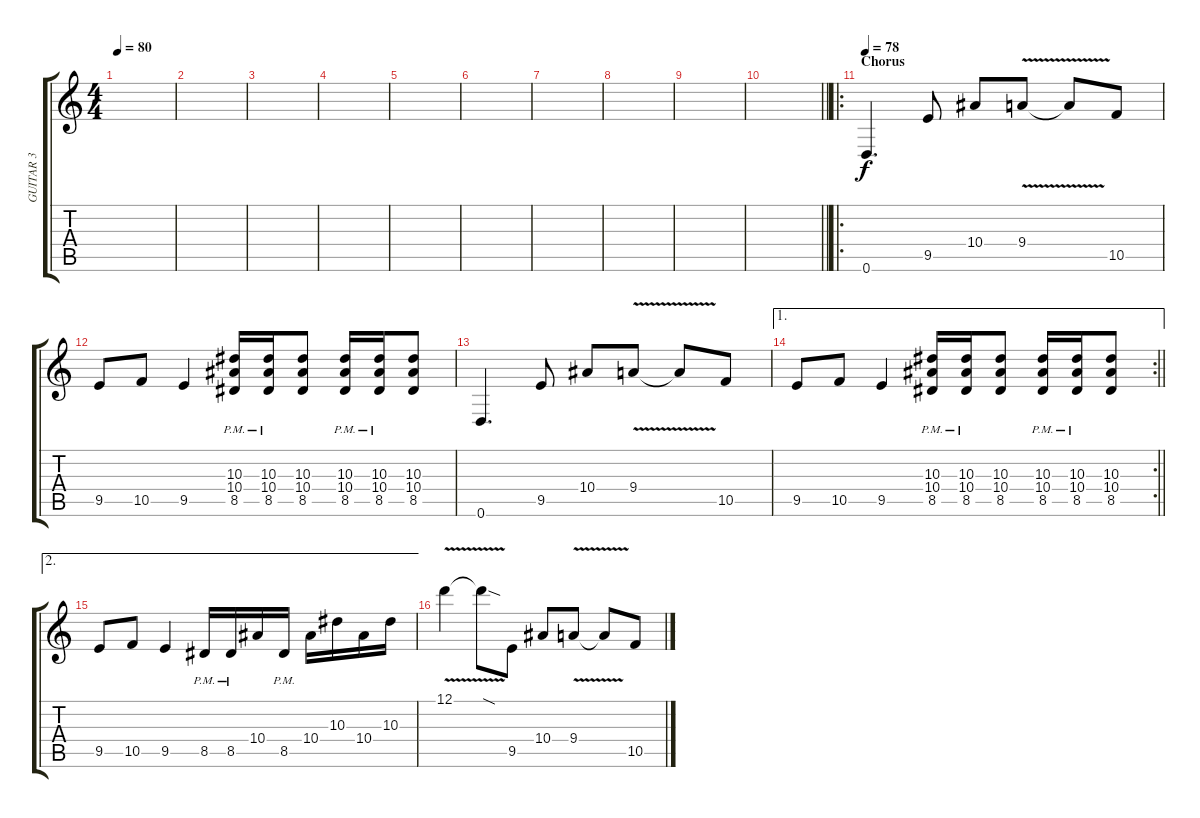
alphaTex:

\track ("GUITAR 3" "GUITAR 3") {instrument distortionguitar}
\staff {score tabs}
\tuning (D4 A3 F3 C3 G2 D2) {hide}
\ts (4 4)
\tempo 80
\clef g2
\ks c
|
|
|
|
|
|
|
|
|
\barLineRight lightlight
|
\ro
\section ("" "Chorus")
\tempo 78
0.6.4{d} 9.5.8 10.4.8 9.4{v}.8 9.4{t}.8 10.5.8 |
9.5.8 10.5.8 9.5.4 (10.3{pm} 10.4{pm} 8.5{pm}).16 (10.3{pm} 10.4{pm} 8.5{pm}).16 (10.3 10.4 8.5).8 (10.3{pm} 10.4{pm} 8.5{pm}).16 (10.3{pm} 10.4{pm} 8.5{pm}).16 (10.3 10.4 8.5).8 |
0.6.4{d} 9.5.8 10.4.8 9.4{v}.8 9.4{t}.8 10.5.8 |
\ae 1
\rc 2
\barLineRight lightlight
9.5.8 10.5.8 9.5.4 (10.3{pm} 10.4{pm} 8.5{pm}).16 (10.3{pm} 10.4{pm} 8.5{pm}).16 (10.3 10.4 8.5).8 (10.3{pm} 10.4{pm} 8.5{pm}).16 (10.3{pm} 10.4{pm} 8.5{pm}).16 (10.3 10.4 8.5).8 |
\ae 2
9.5.8 10.5.8 9.5.4 8.5{pm}.16 8.5{pm}.16 10.4.16 8.5{pm}.16 10.4.16 10.3.16 10.4.16 10.3.16 |
12.1{v}.4 12.1{sod t}.8 9.5.8 10.4.8 9.4{v}.8 9.4{t}.8 10.5.8
